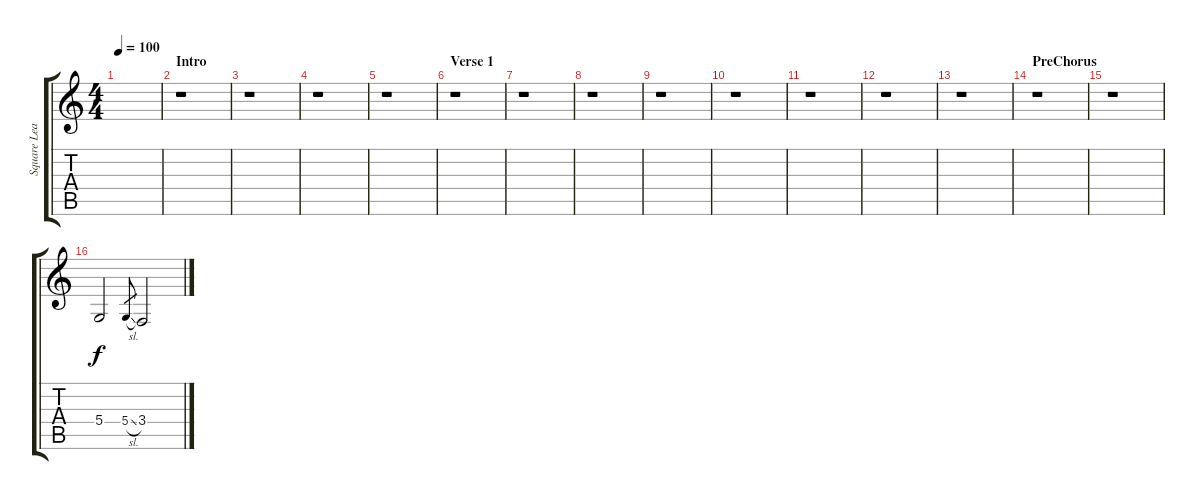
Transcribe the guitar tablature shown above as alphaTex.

\track ("Square Lead" "Square Lea") {instrument lead1square}
\staff {score tabs}
\tuning (E4 B3 G3 D3 A2 E2) {hide}
\ts (4 4)
\tempo 100
\clef g2
\ks c
|
\section ("" "Intro")
r.1 |
r.1 |
r.1 |
r.1 |
\section ("" "Verse 1")
r.1 |
r.1 |
r.1 |
r.1 |
r.1 |
r.1 |
r.1 |
r.1 |
\section ("" "PreChorus")
r.1 |
r.1 |
5.4.2 5.4{sl}.8{gr} 3.4.2
